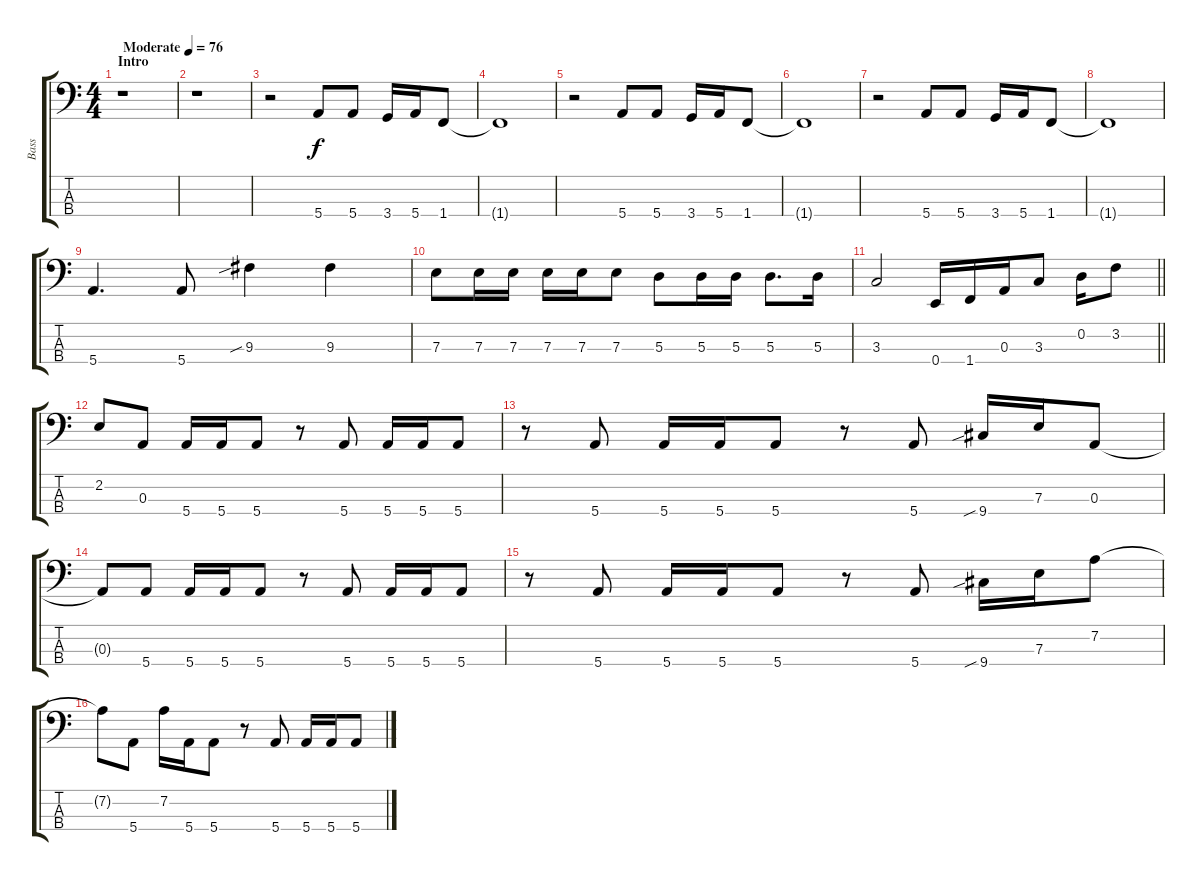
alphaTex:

\track ("Bass" "Bass") {instrument electricbassfinger}
\staff {score tabs}
\tuning (G2 D2 A1 E1) {hide}
\ts (4 4)
\section ("" "Intro")
\tempo (76 "Moderate")
\clef f4
\ks c
r.1{dy f instrument electricbassfinger} |
r.1 |
r.2 5.4.8 5.4.8 3.4.16 5.4.16 1.4.8 |
1.4{t}.1 |
r.2 5.4.8 5.4.8 3.4.16 5.4.16 1.4.8 |
1.4{t}.1 |
r.2 5.4.8 5.4.8 3.4.16 5.4.16 1.4.8 |
1.4{t}.1 |
5.4.4{d} 5.4.8 9.3{sib}.4 9.3.4 |
7.3.8 7.3.16 7.3.16 7.3.16 7.3.16 7.3.8 5.3.8 5.3.16 5.3.16 5.3.8{d} 5.3.16 |
\barLineRight lightlight
3.3.2 0.4.16 1.4.16 0.3.16 3.3.8 0.2.16 3.2.8 |
2.2.8 0.3.8 5.4.16 5.4.16 5.4.8 r.8 5.4.8 5.4.16 5.4.16 5.4.8 |
r.8 5.4.8 5.4.16 5.4.16 5.4.8 r.8 5.4.8 9.4{sib}.16 7.3.16 0.3.8 |
0.3{t}.8 5.4.8 5.4.16 5.4.16 5.4.8 r.8 5.4.8 5.4.16 5.4.16 5.4.8 |
r.8 5.4.8 5.4.16 5.4.16 5.4.8 r.8 5.4.8 9.4{sib}.16 7.3.16 7.2.8 |
7.2{t}.8 5.4.8 7.2.16 5.4.16 5.4.8 r.8 5.4.8 5.4.16 5.4.16 5.4.8
